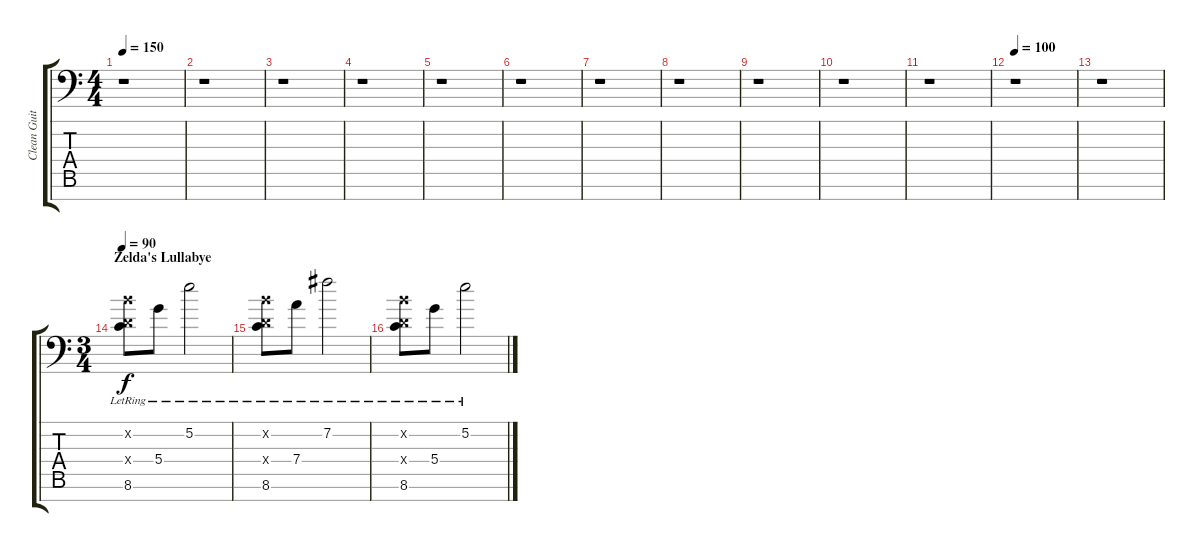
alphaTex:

\track ("Clean Guitar" "Clean Guit") {instrument electricguitarclean}
\staff {score tabs}
\tuning (E4 B3 G3 D3 A2 E2 A1) {hide}
\ts (4 4)
\tempo 150
\clef f4
\ks c
r.1{dy f} |
r.1 |
r.1 |
r.1 |
r.1 |
r.1 |
r.1 |
r.1 |
r.1 |
r.1 |
r.1 |
\tempo 100
r.1 |
r.1 |
\ts (3 4)
\section ("" "Zelda's Lullabye")
\tempo 90
(0.2{x} 0.4{x} 8.6{lr}).8 5.4{lr}.8 5.2{lr}.2 |
(0.2{x} 0.4{x} 8.6{lr}).8 7.4{lr}.8 7.2{lr}.2 |
(0.2{x} 0.4{x} 8.6{lr}).8 5.4{lr}.8 5.2{lr}.2
